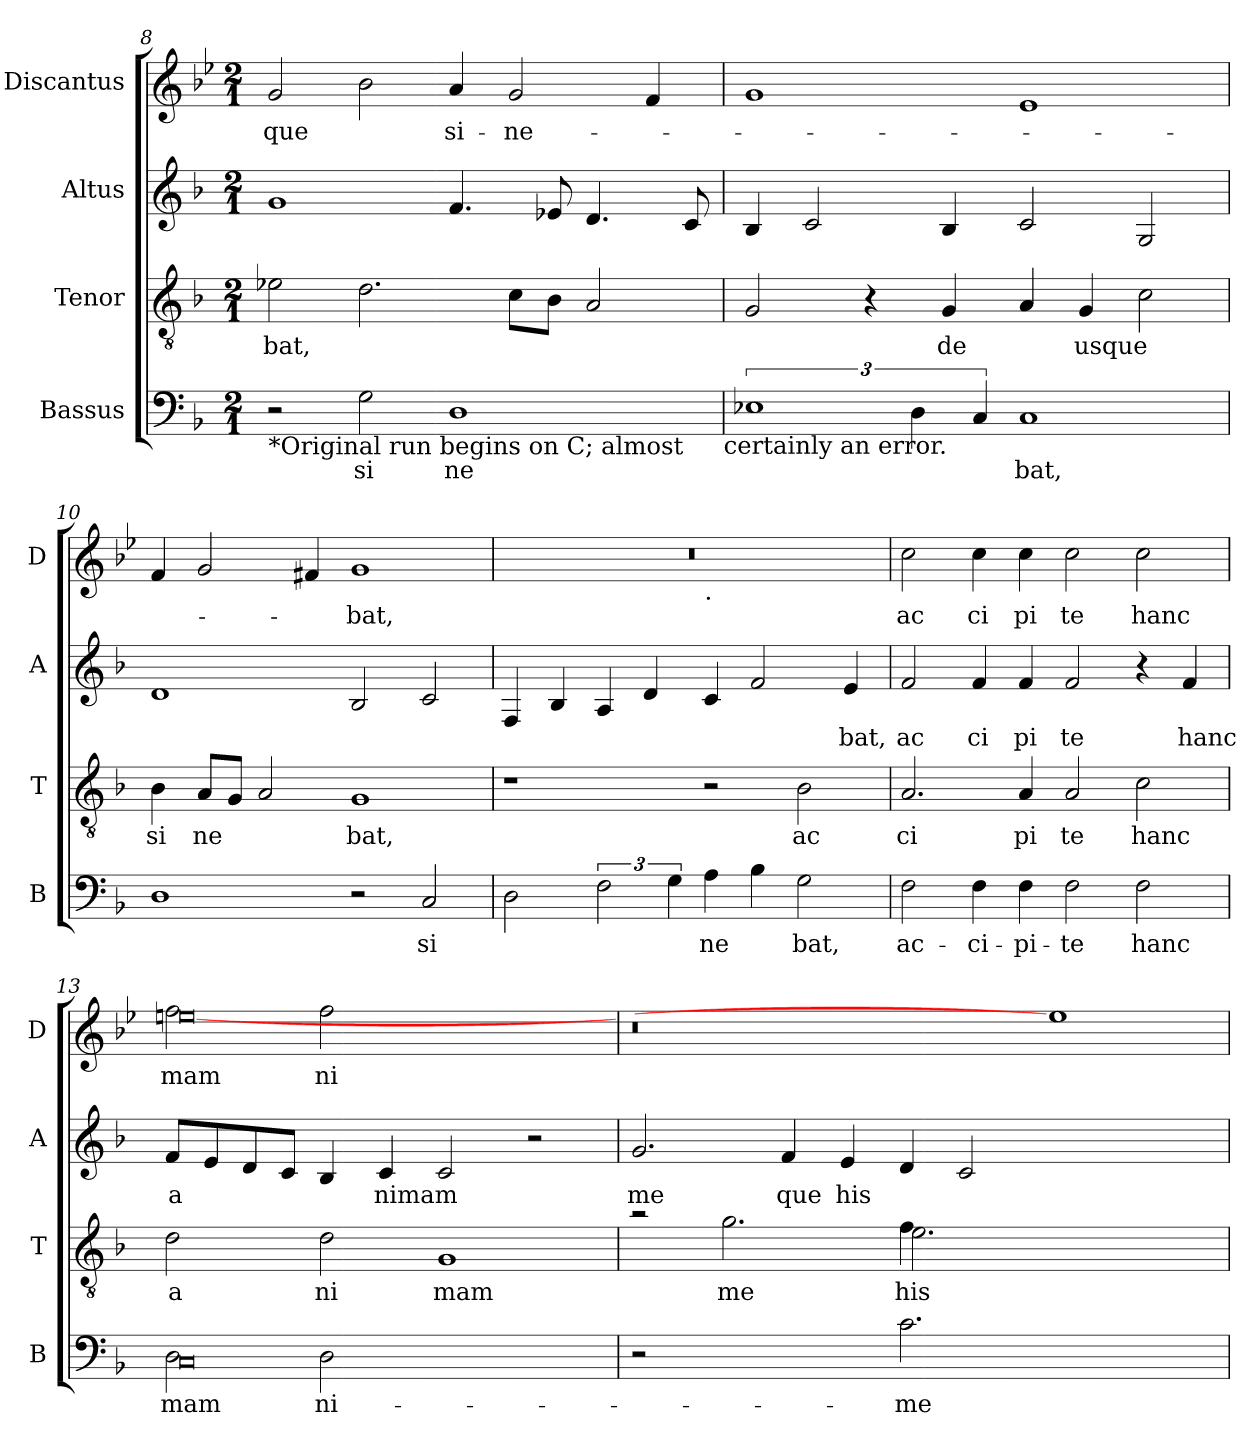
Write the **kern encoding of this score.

**kern	**text	**kern	**text	**kern	**text	**kern	**text
*part4	*part4	*part3	*part3	*part2	*part2	*part1	*part1
*staff4	*staff4	*staff3	*staff3	*staff2	*staff2	*staff1	*staff1
*I"Bassus	*	*I"Tenor	*	*I"Altus	*	*I"Discantus	*
*I'B	*	*I'T	*	*I'A	*	*I'D	*
!!LO:LB:g=z
*clefF4	*	*clefGv2	*	*clefG2	*	*clefG2	*
*ITrd-3c-5	*	*ITrd-3c-5	*	*ITrd-3c-5	*	*	*
*k[b-e-]	*	*k[b-e-]	*	*k[b-e-]	*	*k[b-e-]	*
*B-:	*	*B-:	*	*B-:	*	*B-:	*
*M2/1	*	*M2/1	*	*M2/1	*	*M2/1	*
=8	=8	=8	=8	=8	=8	=8	=8
!LO:TX:b:t=*Original run begins on C; almost	!	!	!	!	!	!	!
!	!	!	!LO:LY:b	!	!	!	!LO:LY:b
2r	.	2a-X\	bat,	1cc	.	2g/	-que
!	!LO:LY:b	!	!	!	!	!	!
2c\	si	2.g\	.	.	.	2b-\	.
!	!LO:LY:b	!	!	!	!	!	!LO:LY:b
1G	ne	.	.	4.b-/	.	4a/	si-
!	!	!	!	!	!	!	!LO:LY:b
.	.	8f\L	.	.	.	2g/	-ne-
.	.	8e-\J	.	8a-/	.	.	.
.	.	2d/	.	4.g/	.	.	.
.	.	.	.	.	.	4f/	.
.	.	.	.	8f/	.	.	.
!LO:TX:b:t=certainly an error.	!	!	!	!	!	!	!
=9	=9	=9	=9	=9	=9	=9	=9
3%2A-X	.	2c/	.	4e-/	.	1g	.
.	.	.	.	2f/	.	.	.
.	.	4r	.	.	.	.	.
6G\	.	.	.	.	.	.	.
!	!	!	!LO:LY:b	!	!	!	!
.	.	4c/	de	4e-/	.	.	.
6F/	.	.	.	.	.	.	.
!	!LO:LY:b	!	!	!	!	!	!
1F	bat,	4d/	.	2f/	.	1e-	.
!	!	!	!LO:LY:b	!	!	!	!
.	.	4c/	usque	.	.	.	.
.	.	2f\	.	2c/	.	.	.
=10	=10	=10	=10	=10	=10	=10	=10
!	!	!	!LO:LY:b	!	!	!	!
1G	.	4e-\	si	1g	.	4f/	.
!	!	!	!LO:LY:b	!	!	!	!
.	.	8d/L	ne	.	.	2g/	.
.	.	8c/J	.	.	.	.	.
.	.	2d/	.	.	.	.	.
.	.	.	.	.	.	4f#/	.
!	!	!	!LO:LY:b	!	!	!	!LO:LY:b
2r	.	1c	bat,	2e-/	.	1g	-bat,
!	!LO:LY:b	!	!	!	!	!	!
2F/	si	.	.	2f/	.	.	.
=11	=11	=11	=11	=11	=11	=11	=11
*	*	*	*	*	*	*^	*
2G\	.	1r	.	4B-/	.	0r	1ryy	.
.	.	.	.	4e-/	.	.	.	.
3B-\	.	.	.	4d/	.	.	.	.
.	.	.	.	4g/	.	.	.	.
6c\	.	.	.	.	.	.	.	.
!	!	!	!	!	!	!	!LO:TX:b:t=.	!
!	!LO:LY:b	!	!	!	!	!	!	!
4d\	ne	2r	.	4f/	.	.	1ryy	.
4e-\	.	.	.	2b-/	.	.	.	.
!	!LO:LY:b	!	!LO:LY:b	!	!	!	!	!
2c\	bat,	2e-\	ac	.	.	.	.	.
!	!	!	!	!	!LO:LY:b	!	!	!
.	.	.	.	4a/	bat,	.	.	.
!!LO:PB:g=z
=12	=12	=12	=12	=12	=12	=12	=12	=12
!	!LO:LY:b	!	!LO:LY:b	!	!LO:LY:b	!	!	!LO:LY:b
*	*	*	*	*	*	*v	*v	*
2B-\	ac-	2.d/	ci	2b-/	ac	2cc\	ac
!	!LO:LY:b	!	!	!	!LO:LY:b	!	!LO:LY:b
4B-\	-ci-	.	.	4b-/	ci	4cc\	ci
!	!LO:LY:b	!	!LO:LY:b	!	!LO:LY:b	!	!LO:LY:b
4B-\	-pi-	4d/	pi	4b-/	pi	4cc\	pi
!	!LO:LY:b	!	!LO:LY:b	!	!LO:LY:b	!	!LO:LY:b
2B-\	-te	2d/	te	2b-/	te	2cc\	te
!	!LO:LY:b	!	!LO:LY:b	!	!	!	!LO:LY:b
2B-\	hanc	2f\	hanc	4r	.	2cc\	hanc
!	!	!	!	!	!LO:LY:b	!	!
.	.	.	.	4b-/	hanc	.	.
=13	=13	=13	=13	=13	=13	=13	=13
!	!LO:LY:b	!	!	!	!	!	!
*^	*	*	*	*	*	*	*
!	!	!LO:LY:b	!	!LO:LY:b	!	!LO:LY:b	!	!LO:LY:b
*	*	*	*	*	*	*	*^	*
!	!	!	!	!	!	!	!	!	!LO:LY:b
2G\	0F	-mam	2g\	a	8b-/L	a	2ff\	[0ee	mam
.	.	.	.	.	8a/	.	.	.	.
.	.	.	.	.	8g/	.	.	.	.
.	.	.	.	.	8f/J	.	.	.	.
!	!	!LO:LY:b	!	!LO:LY:b	!	!	!	!	!LO:LY:b
2G\	.	-ni-	2g\	ni	4e-/	.	2ff\	.	ni
!	!	!	!	!	!	!LO:LY:b	!	!	!
.	.	.	.	.	4f/	nimam	.	.	.
!	!	!	!	!LO:LY:b	!	!	!	!	!
1ryy	.	.	1c	mam	2f/	.	1ryy	.	.
.	.	.	.	.	2r	.	.	.	.
*v	*v	*	*	*	*	*	*v	*v	*
=14	=14	=14	=14	=14	=14	=14	=14
*	*	*^	*	*	*	*	*
!	!	!	!	!	!	!LO:LY:b	!	!
2r	.	2ra	1ryy	.	2.cc/	me	0r	.
!	!	!	!	!LO:LY:b	!	!	!	!
2.ryy	.	2.cc\	.	me	.	.	.	.
!	!	!	!	!	!	!LO:LY:b	!	!
.	.	.	.	.	4b-/	que	.	.
!	!	!	!	!	!	!LO:LY:b	!	!
.	.	.	4ryy	.	4a/	his	.	.
!	!LO:LY:b	!	!	!LO:LY:b	!	!	!	!
!	!	!	!	!LO:LY:b	!	!	!	!
2.f\	me-	4b-\	2.a\	his	4g/	.	.	.
.	.	1ryy	.	.	2f/	.	.	.
1ryy	.	.	1ryy	.	1ryy	.	1ee]	.
.	.	2ryy	.	.	.	.	.	.
*	*	*v	*v	*	*	*	*	*
=	=	=	=	=	=	=	=
*-	*-	*-	*-	*-	*-	*-	*-
